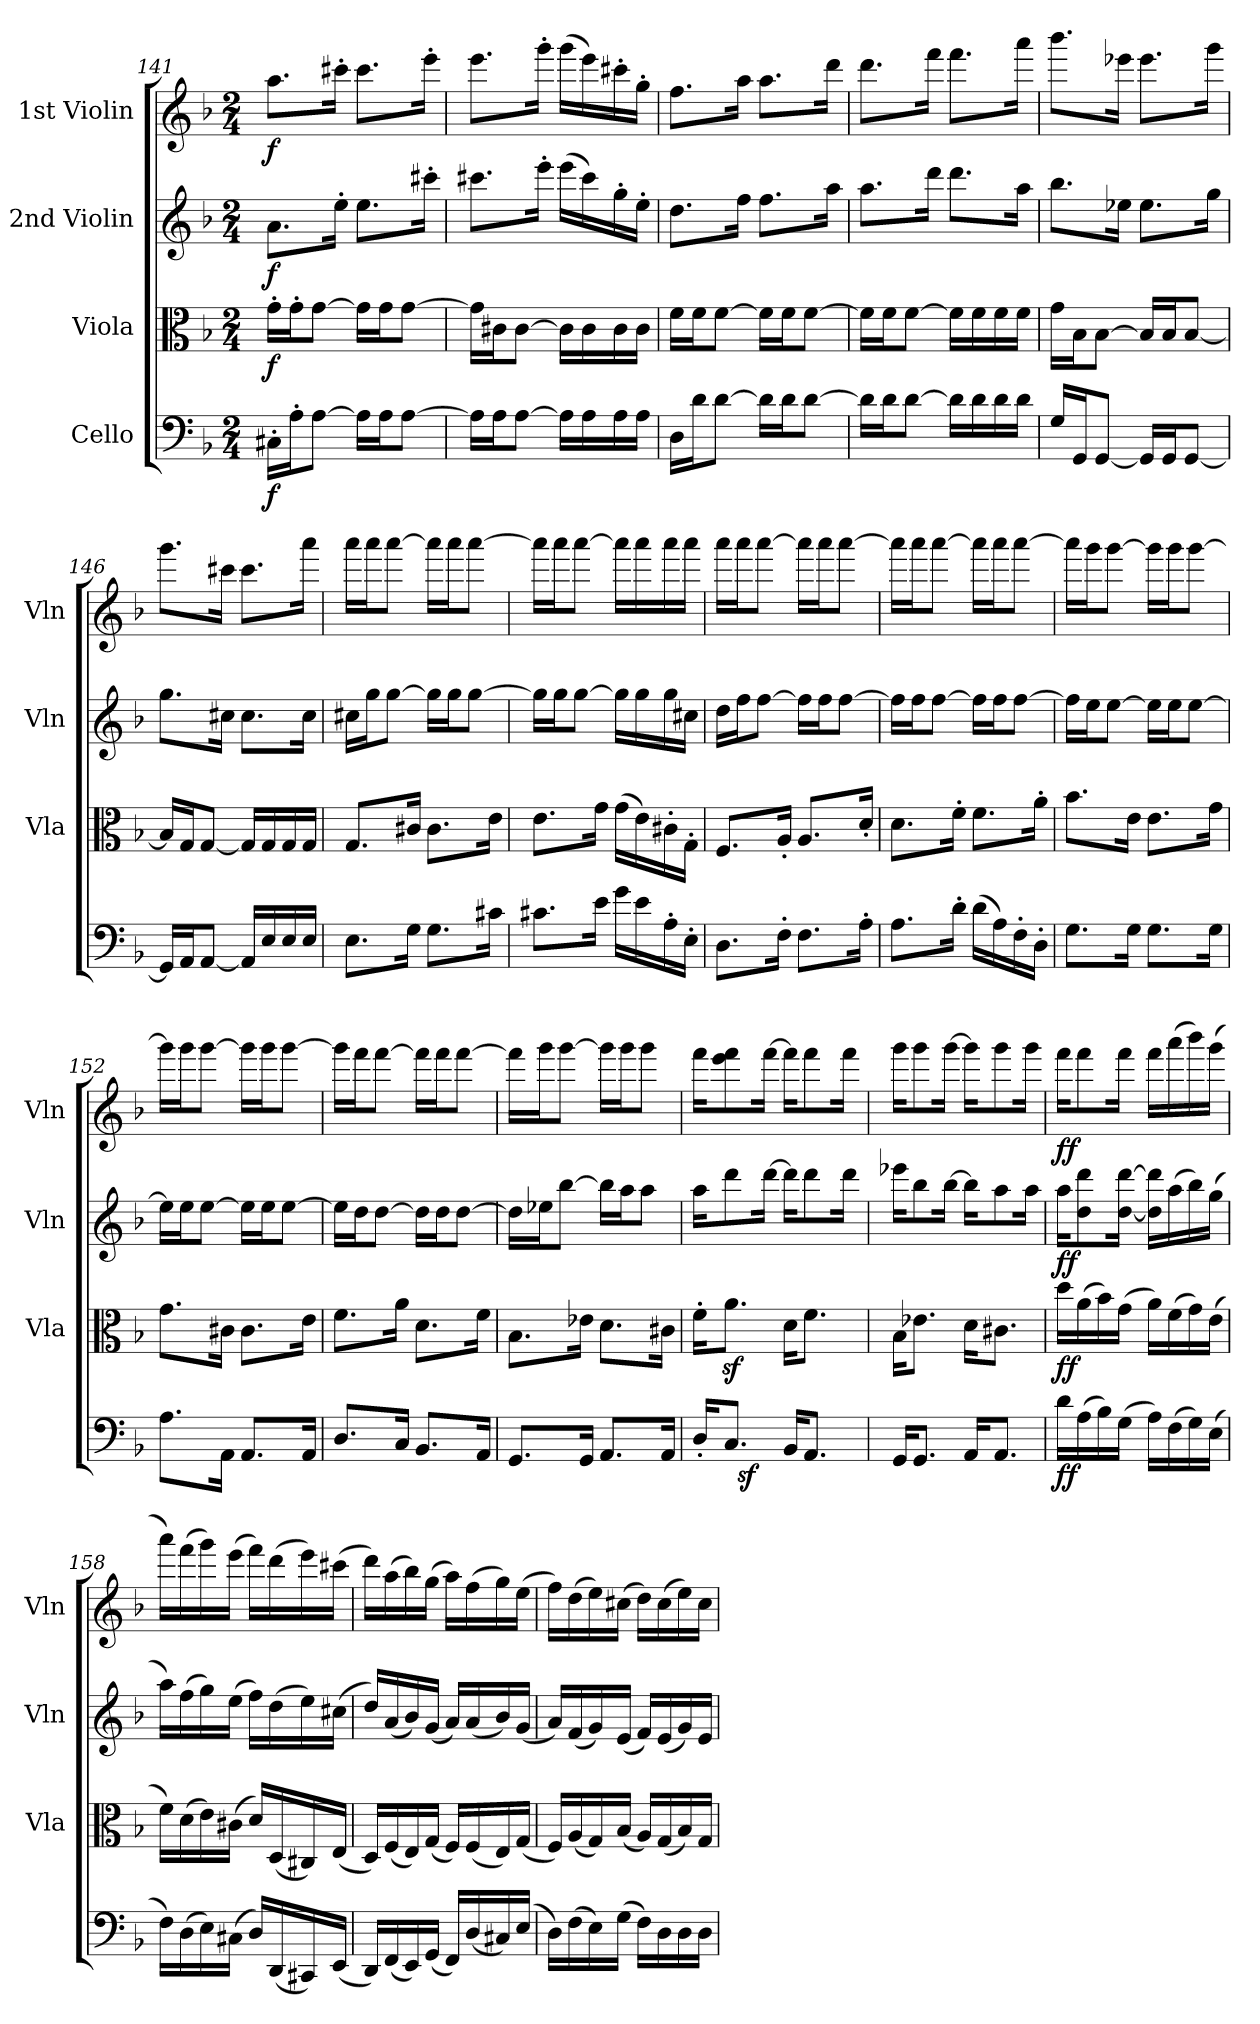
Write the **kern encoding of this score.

**kern	**dynam	**kern	**dynam	**kern	**dynam	**kern	**dynam
*part4	*part4	*part3	*part3	*part2	*part2	*part1	*part1
*staff4	*staff4	*staff3	*staff3	*staff2	*staff2	*staff1	*staff1
*I"Cello	*	*I"Viola	*	*I"2nd Violin	*	*I"1st Violin	*
*	*	*I'Vla	*	*I'Vln	*	*I'Vln	*
!!LO:LB:g=z
*clefF4	*	*clefC3	*	*clefG2	*	*clefG2	*
*k[b-]	*	*k[b-]	*	*k[b-]	*	*k[b-]	*
*F:	*	*F:	*	*F:	*	*F:	*
*M2/4	*	*M2/4	*	*M2/4	*	*M2/4	*
=141	=141	=141	=141	=141	=141	=141	=141
!	!LO:DY:b	!	!LO:DY:b	!	!LO:DY:b	!	!LO:DY:b
16C#X'>\LL	f	16g'>\LL	f	8.a\L	f	8.aa\L	f
16A'>\J	.	16g'>\J	.	.	.	.	.
[8A\J	.	[8g\J	.	.	.	.	.
.	.	.	.	16ee'>\Jk	.	16ccc#X'>\Jk	.
16A\LL]	.	16g\LL]	.	8.ee\L	.	8.ccc#\L	.
16A\J	.	16g\J	.	.	.	.	.
[8A\J	.	[8g\J	.	.	.	.	.
.	.	.	.	16ccc#X'>\Jk	.	16eee'>\Jk	.
=142	=142	=142	=142	=142	=142	=142	=142
16A\LL]	.	16g\LL]	.	8.ccc#X\L	.	8.eee\L	.
16A\J	.	16c#X\J	.	.	.	.	.
[8A\J	.	[8c#\J	.	.	.	.	.
.	.	.	.	16eee'>\Jk	.	16ggg'>\Jk	.
16A\LL]	.	16c#\LL]	.	(>16eee\LL	.	(>16ggg\LL	.
16A\	.	16c#\	.	16ccc#\)	.	16eee\)	.
16A\	.	16c#\	.	16gg'>\	.	16ccc#X'>\	.
16A\JJ	.	16c#\JJ	.	16ee'>\JJ	.	16gg'>\JJ	.
=143	=143	=143	=143	=143	=143	=143	=143
16D\LL	.	16f\LL	.	8.dd\L	.	8.ff\L	.
16d\J	.	16f\J	.	.	.	.	.
[8d\J	.	[8f\J	.	.	.	.	.
.	.	.	.	16ff\Jk	.	16aa\Jk	.
16d\LL]	.	16f\LL]	.	8.ff\L	.	8.aa\L	.
16d\J	.	16f\J	.	.	.	.	.
[8d\J	.	[8f\J	.	.	.	.	.
.	.	.	.	16aa\Jk	.	16ddd\Jk	.
=144	=144	=144	=144	=144	=144	=144	=144
16d\LL]	.	16f\LL]	.	8.aa\L	.	8.ddd\L	.
16d\J	.	16f\J	.	.	.	.	.
[8d\J	.	[8f\J	.	.	.	.	.
.	.	.	.	16ddd\Jk	.	16fff\Jk	.
16d\LL]	.	16f\LL]	.	8.ddd\L	.	8.fff\L	.
16d\	.	16f\	.	.	.	.	.
16d\	.	16f\	.	.	.	.	.
16d\JJ	.	16f\JJ	.	16aa\Jk	.	16aaa\Jk	.
=145	=145	=145	=145	=145	=145	=145	=145
16G/LL	.	16g\LL	.	8.bb-\L	.	8.bbb-\L	.
16GG/J	.	16B-\J	.	.	.	.	.
[8GG/J	.	[8B-\J	.	.	.	.	.
.	.	.	.	16ee-X\Jk	.	16eee-X\Jk	.
16GG/LL]	.	16B-/LL]	.	8.ee-\L	.	8.eee-\L	.
16GG/J	.	16B-/J	.	.	.	.	.
[8GG/J	.	[8B-/J	.	.	.	.	.
.	.	.	.	16gg\Jk	.	16ggg\Jk	.
=146	=146	=146	=146	=146	=146	=146	=146
16GG/LL]	.	16B-/LL]	.	8.gg\L	.	8.ggg\L	.
16AA/J	.	16G/J	.	.	.	.	.
[8AA/J	.	[8G/J	.	.	.	.	.
.	.	.	.	16cc#X\Jk	.	16ccc#X\Jk	.
16AA/LL]	.	16G/LL]	.	8.cc#\L	.	8.ccc#\L	.
16E/	.	16G/	.	.	.	.	.
16E/	.	16G/	.	.	.	.	.
16E/JJ	.	16G/JJ	.	16cc#\Jk	.	16aaa\Jk	.
=147	=147	=147	=147	=147	=147	=147	=147
8.E\L	.	8.G/L	.	16cc#X\LL	.	16aaa\LL	.
.	.	.	.	16gg\J	.	16aaa\J	.
.	.	.	.	[8gg\J	.	[8aaa\J	.
16G\Jk	.	16c#X/Jk	.	.	.	.	.
8.G\L	.	8.c#\L	.	16gg\LL]	.	16aaa\LL]	.
.	.	.	.	16gg\J	.	16aaa\J	.
.	.	.	.	[8gg\J	.	[8aaa\J	.
16c#X\Jk	.	16e\Jk	.	.	.	.	.
=148	=148	=148	=148	=148	=148	=148	=148
8.c#X\L	.	8.e\L	.	16gg\LL]	.	16aaa\LL]	.
.	.	.	.	16gg\J	.	16aaa\J	.
.	.	.	.	[8gg\J	.	[8aaa\J	.
16e\Jk	.	16g\Jk	.	.	.	.	.
16g\LL	.	(>16g\LL	.	16gg\LL]	.	16aaa\LL]	.
16e\	.	16e\)	.	16gg\	.	16aaa\	.
16A'>\	.	16c#X'>\	.	16gg\	.	16aaa\	.
16E'>\JJ	.	16G'>\JJ	.	16cc#X\JJ	.	16aaa\JJ	.
!!LO:PB:g=z
=149	=149	=149	=149	=149	=149	=149	=149
8.D\L	.	8.F/L	.	16dd\LL	.	16aaa\LL	.
.	.	.	.	16ff\J	.	16aaa\J	.
.	.	.	.	[8ff\J	.	[8aaa\J	.
16F'>\Jk	.	16A'</Jk	.	.	.	.	.
8.F\L	.	8.A/L	.	16ff\LL]	.	16aaa\LL]	.
.	.	.	.	16ff\J	.	16aaa\J	.
.	.	.	.	[8ff\J	.	[8aaa\J	.
16A'>\Jk	.	16d'</Jk	.	.	.	.	.
=150	=150	=150	=150	=150	=150	=150	=150
8.A\L	.	8.d\L	.	16ff\LL]	.	16aaa\LL]	.
.	.	.	.	16ff\J	.	16aaa\J	.
.	.	.	.	[8ff\J	.	[8aaa\J	.
16d'>\Jk	.	16f'>\Jk	.	.	.	.	.
(>16d\LL	.	8.f\L	.	16ff\LL]	.	16aaa\LL]	.
16A\)	.	.	.	16ff\J	.	16aaa\J	.
16F'>\	.	.	.	[8ff\J	.	[8aaa\J	.
16D'>\JJ	.	16a'>\Jk	.	.	.	.	.
=151	=151	=151	=151	=151	=151	=151	=151
8.G\L	.	8.b-\L	.	16ff\LL]	.	16aaa\LL]	.
.	.	.	.	16ee\J	.	16ggg\J	.
.	.	.	.	[8ee\J	.	[8ggg\J	.
16G\Jk	.	16e\Jk	.	.	.	.	.
8.G\L	.	8.e\L	.	16ee\LL]	.	16ggg\LL]	.
.	.	.	.	16ee\J	.	16ggg\J	.
.	.	.	.	[8ee\J	.	[8ggg\J	.
16G\Jk	.	16g\Jk	.	.	.	.	.
=152	=152	=152	=152	=152	=152	=152	=152
8.A\L	.	8.g\L	.	16ee\LL]	.	16ggg\LL]	.
.	.	.	.	16ee\J	.	16ggg\J	.
.	.	.	.	[8ee\J	.	[8ggg\J	.
16AA\Jk	.	16c#X\Jk	.	.	.	.	.
8.AA/L	.	8.c#\L	.	16ee\LL]	.	16ggg\LL]	.
.	.	.	.	16ee\J	.	16ggg\J	.
.	.	.	.	[8ee\J	.	[8ggg\J	.
16AA/Jk	.	16e\Jk	.	.	.	.	.
=153	=153	=153	=153	=153	=153	=153	=153
8.D/L	.	8.f\L	.	16ee\LL]	.	16ggg\LL]	.
.	.	.	.	16dd\J	.	16fff\J	.
.	.	.	.	[8dd\J	.	[8fff\J	.
16C/Jk	.	16a\Jk	.	.	.	.	.
8.BB-/L	.	8.d\L	.	16dd\LL]	.	16fff\LL]	.
.	.	.	.	16dd\J	.	16fff\J	.
.	.	.	.	[8dd\J	.	[8fff\J	.
16AA/Jk	.	16f\Jk	.	.	.	.	.
=154	=154	=154	=154	=154	=154	=154	=154
8.GG/L	.	8.B-\L	.	16dd\LL]	.	16fff\LL]	.
.	.	.	.	16ee-X\J	.	16ggg\J	.
.	.	.	.	[8bb-\J	.	[8ggg\J	.
16GG/Jk	.	16e-X\Jk	.	.	.	.	.
8.AA/L	.	8.d\L	.	16bb-\LL]	.	16ggg\LL]	.
.	.	.	.	16aa\J	.	16ggg\J	.
.	.	.	.	8aa\J	.	8ggg\J	.
16AA/Jk	.	16c#X\Jk	.	.	.	.	.
=155	=155	=155	=155	=155	=155	=155	=155
*^	*	*	*	*	*	*	*
16D'</KL	16.ryy	.	16f'>\KL	.	16aa\KL	.	16fff\KL	.
8.C/J	.	.	8.az<\J	.	8ddd\	.	8eee\ 8fff\	.
!	!	!LO:DY:b	!	!	!	!	!	!
.	4ryy	sf	.	.	.	.	.	.
.	.	.	.	.	[16ddd\Jk	.	[16fff\Jk	.
16BB-/KL	.	.	16d\KL	.	16ddd\KL]	.	16fff\KL]	.
8.AA/J	.	.	8.f\J	.	8ddd\	.	8fff\	.
.	8ryy	.	.	.	.	.	.	.
.	.	.	.	.	16ddd\Jk	.	16fff\Jk	.
.	32ryy	.	.	.	.	.	.	.
*v	*v	*	*	*	*	*	*	*
=156	=156	=156	=156	=156	=156	=156	=156
16GG/KL	.	16B-\KL	.	16eee-X\KL	.	16ggg\KL	.
8.GG/J	.	8.e-X\J	.	8bb-\	.	8ggg\	.
.	.	.	.	[16bb-\Jk	.	[16ggg\Jk	.
16AA/KL	.	16d\KL	.	16bb-\KL]	.	16ggg\KL]	.
8.AA/J	.	8.c#X\J	.	8aa\	.	8ggg\	.
.	.	.	.	16aa\Jk	.	16ggg\Jk	.
=157	=157	=157	=157	=157	=157	=157	=157
!	!LO:DY:b	!	!LO:DY:b	!	!LO:DY:b	!	!LO:DY:b
16d\LL	ff	16dd\LL	ff	16aa\KL	ff	16fff\KL	ff
(>16A\	.	(>16a\	.	8dd\ 8ddd\	.	8fff\	.
16B-\)	.	16b-\)	.	.	.	.	.
(>16G\JJ	.	(>16g\JJ	.	[16dd\ [16ddd\Jk	.	16fff\Jk	.
16A\LL)	.	16a\LL)	.	16dd\] 16ddd\]LL	.	16fff\LL	.
(>16F\	.	(>16f\	.	(>16aa\	.	(>16aaa\	.
16G\)	.	16g\)	.	16bb-\)	.	16bbb-\)	.
(>16E\JJ	.	(>16e\JJ	.	(>16gg\JJ	.	(>16ggg\JJ	.
!!LO:LB:g=z
=158	=158	=158	=158	=158	=158	=158	=158
16F\LL)	.	16f\LL)	.	16aa\LL)	.	16aaa\LL)	.
(>16D\	.	(>16d\	.	(>16ff\	.	(>16fff\	.
16E\)	.	16e\)	.	16gg\)	.	16ggg\)	.
(>16C#X\JJ	.	(>16c#X\JJ	.	(>16ee\JJ	.	(>16eee\JJ	.
16D/LL)	.	16d/LL)	.	16ff\LL)	.	16fff\LL)	.
(<16DD/	.	(<16D/	.	(>16dd\	.	(>16ddd\	.
16CC#X/)	.	16C#X/)	.	16ee\)	.	16eee\)	.
(<16EE/JJ	.	(<16E/JJ	.	(>16cc#X\JJ	.	(>16ccc#X\JJ	.
=159	=159	=159	=159	=159	=159	=159	=159
16DD/LL)	.	16D/LL)	.	16dd/LL)	.	16ddd\LL)	.
(<16FF/	.	(<16F/	.	(<16a/	.	(>16aa\	.
16EE/)	.	16E/)	.	16b-/)	.	16bb-\)	.
(<16GG/JJ	.	(<16G/JJ	.	(<16g/JJ	.	(>16gg\JJ	.
16FF/LL)	.	16F/LL)	.	16a/LL)	.	16aa\LL)	.
(<16D/	.	(<16F/	.	(<16a/	.	(>16ff\	.
16C#X/)	.	16E/)	.	16b-/)	.	16gg\)	.
(16E/JJ	.	(<16G/JJ	.	(<16g/JJ	.	(>16ee\JJ	.
=160	=160	=160	=160	=160	=160	=160	=160
16D\LL)	.	16F/LL)	.	16a/LL)	.	16ff\LL)	.
(>16F\	.	(<16A/	.	(<16f/	.	(>16dd\	.
16E\)	.	16G/)	.	16g/)	.	16ee\)	.
(>16G\JJ	.	(<16B-/JJ	.	(<16e/JJ	.	(>16cc#X\JJ	.
16F\LL)	.	16A/LL)	.	16f/LL)	.	16dd\LL)	.
16D\	.	(<16G/	.	(<16e/	.	(>16cc#\	.
16D\	.	16B-/)	.	16g/)	.	16ee\)	.
16D\JJ	.	16G/JJ	.	16e/JJ	.	16cc#\JJ	.
=	=	=	=	=	=	=	=
*-	*-	*-	*-	*-	*-	*-	*-
